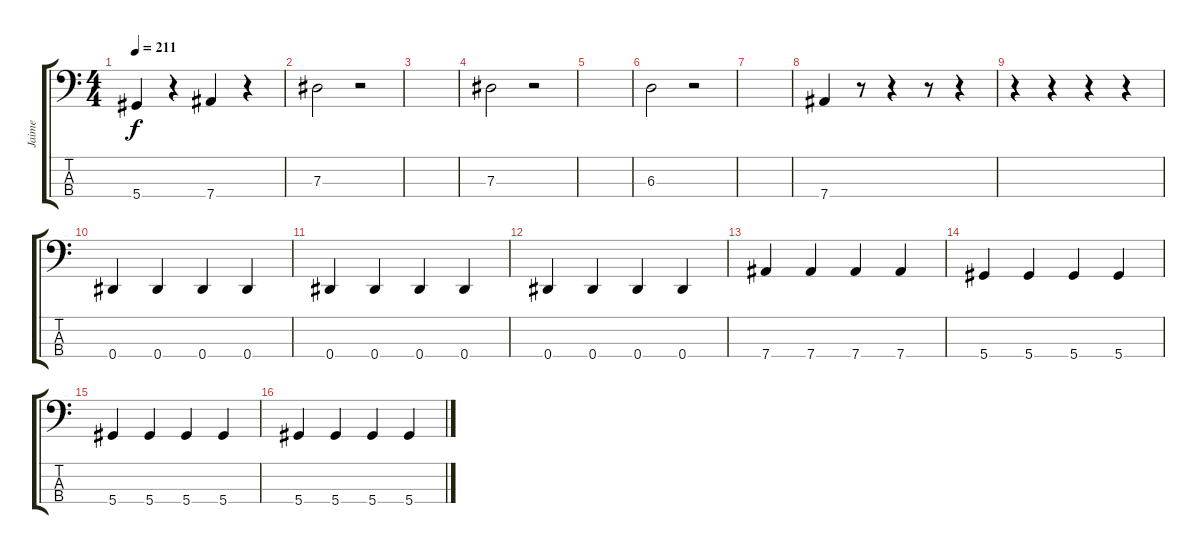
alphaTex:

\track ("Jaime" "Jaime") {instrument electricbassfinger}
\staff {score tabs}
\tuning (Gb2 Db2 Ab1 Eb1) {hide}
\ts (4 4)
\tempo 211
\clef f4
\ks c
5.4.4{dy f} r.4 7.4.4 r.4 |
7.3.2 r.2 |
|
7.3.2 r.2 |
|
6.3.2 r.2 |
|
7.4.4 r.8 r.4 r.8 r.4 |
r.4 r.4 r.4 r.4 |
0.4.4 0.4.4 0.4.4 0.4.4 |
0.4.4 0.4.4 0.4.4 0.4.4 |
0.4.4 0.4.4 0.4.4 0.4.4 |
7.4.4 7.4.4 7.4.4 7.4.4 |
5.4.4 5.4.4 5.4.4 5.4.4 |
5.4.4 5.4.4 5.4.4 5.4.4 |
5.4.4 5.4.4 5.4.4 5.4.4
